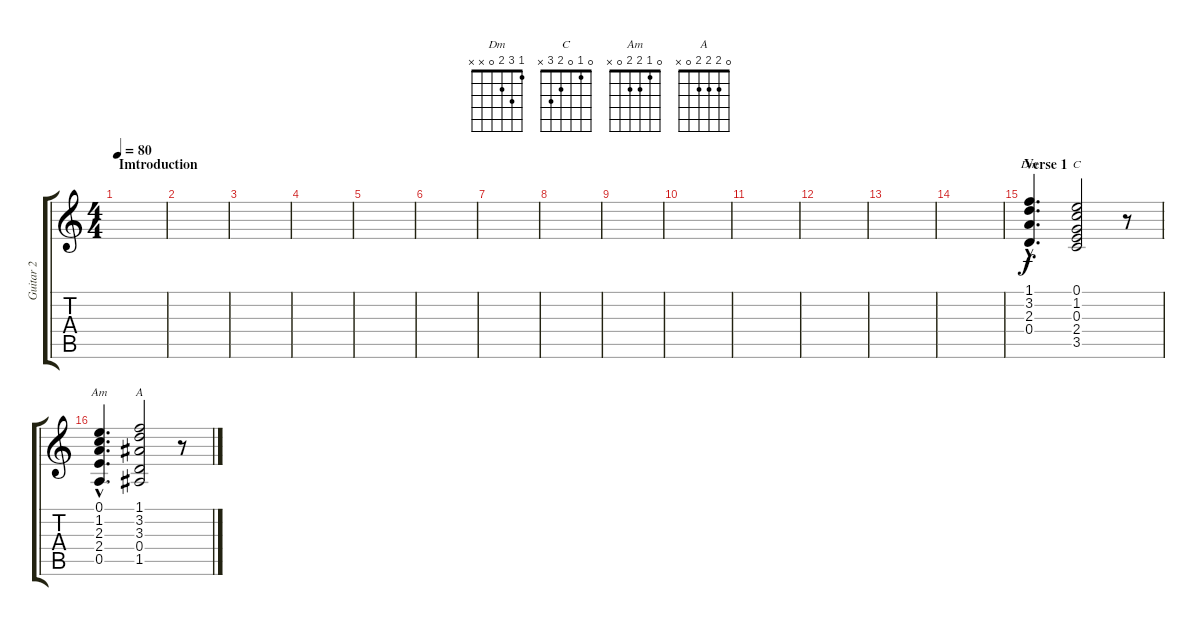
\track ("Guitar 2" "Guitar 2") {instrument electricguitarclean}
\staff {score tabs}
\tuning (E4 B3 G3 D3 A2 E2) {hide}
\chord ("Dm" 1 3 2 0 x x)
\chord ("C" 0 1 0 2 3 x)
\chord ("Am" 0 1 2 2 0 x)
\chord ("A" 0 2 2 2 0 x)
\ts (4 4)
\section ("" "Imtroduction")
\tempo 80
\clef g2
\ks c
|
|
|
|
|
|
|
|
|
|
|
|
|
|
\section ("" "Verse 1")
(1.1{hac} 3.2{hac} 2.3{hac} 0.4{hac}).4{d ch "Dm"} (0.1 1.2 0.3 2.4 3.5).2{ch "C"} r.8 |
(0.1{hac} 1.2{hac} 2.3{hac} 2.4{hac} 0.5{hac}).4{d ch "Am"} (1.1 3.2 3.3 0.4 1.5).2{ch "A"} r.8
